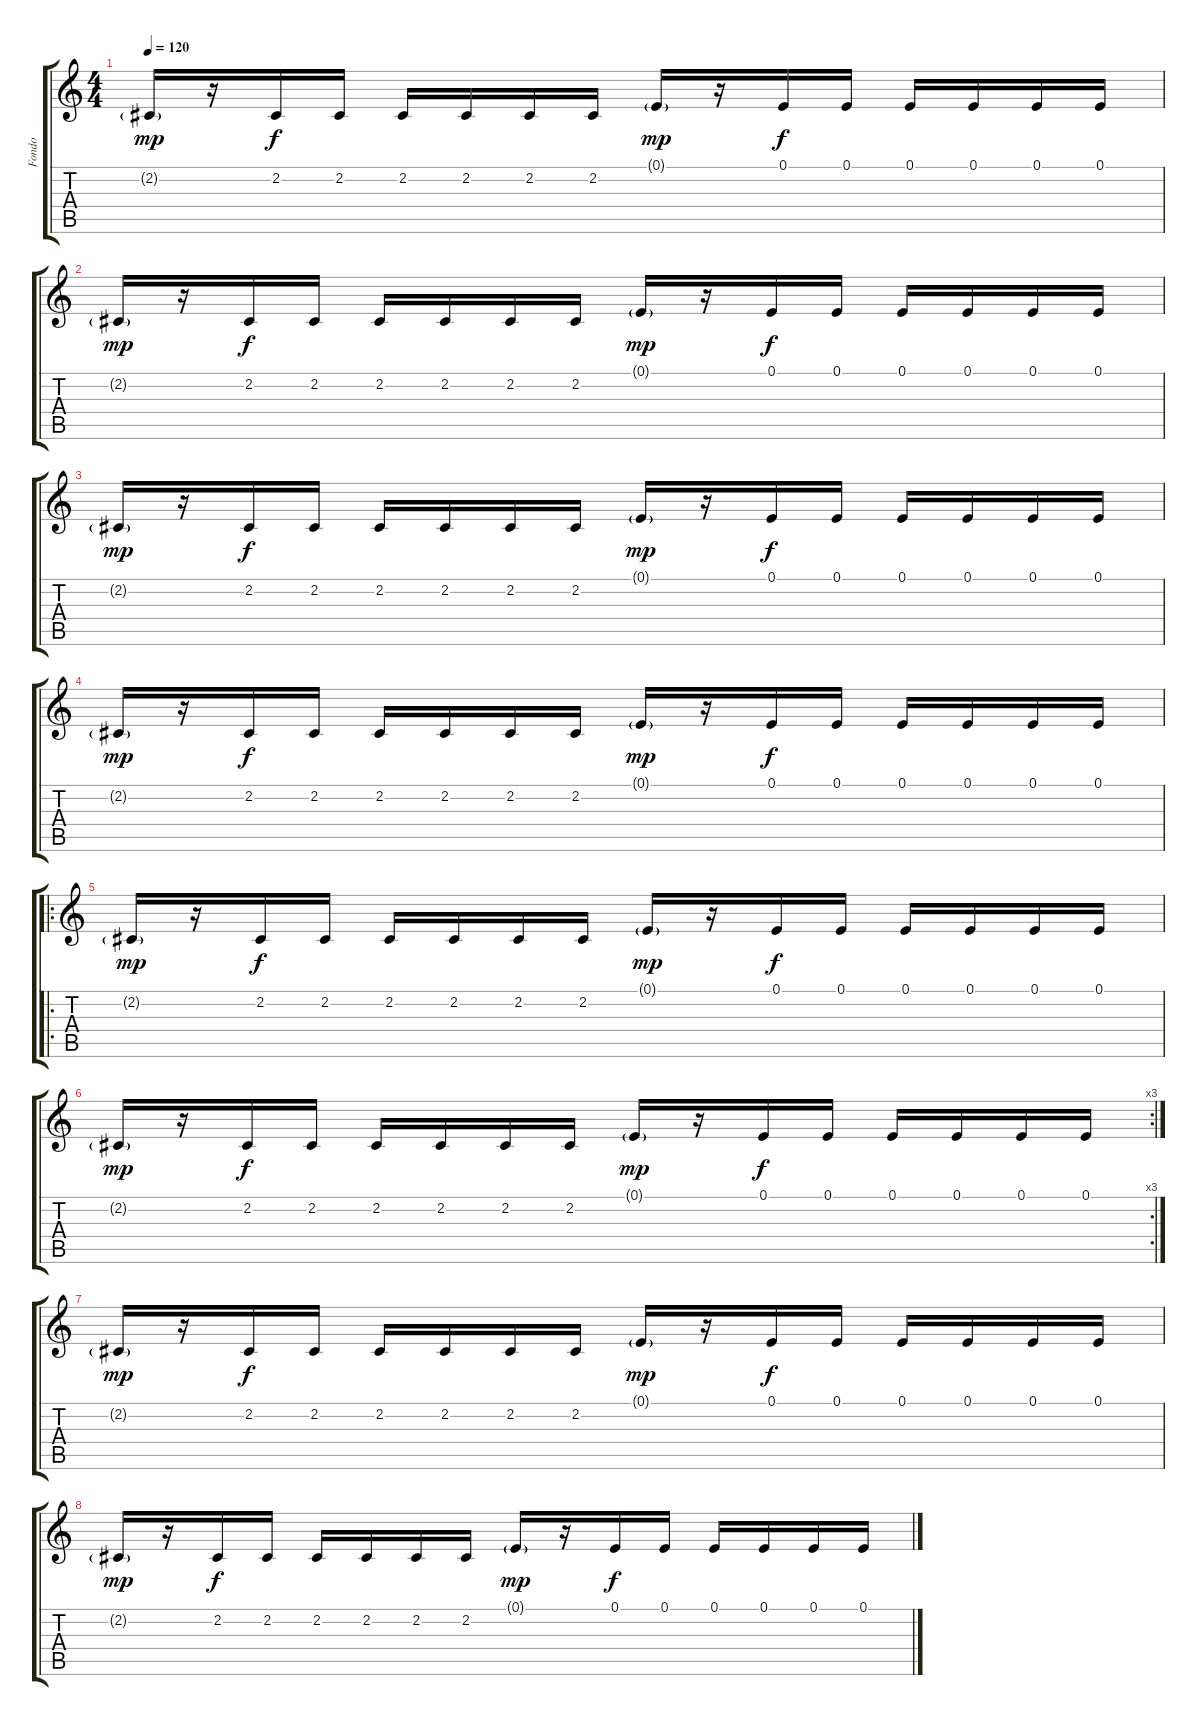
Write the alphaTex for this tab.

\track ("Fondo" "Fondo") {instrument woodblock}
\staff {score tabs}
\tuning (E4 B3 G3 D3 A2 E2) {hide}
\ts (4 4)
\tempo 120
\clef g2
\ks c
2.2{g}.16{dy mp} r.16 2.2.16{dy f} 2.2.16 2.2.16 2.2.16 2.2.16 2.2.16 0.1{g}.16{dy mp} r.16 0.1.16{dy f} 0.1.16 0.1.16 0.1.16 0.1.16 0.1.16 |
2.2{g}.16{dy mp} r.16 2.2.16{dy f} 2.2.16 2.2.16 2.2.16 2.2.16 2.2.16 0.1{g}.16{dy mp} r.16 0.1.16{dy f} 0.1.16 0.1.16 0.1.16 0.1.16 0.1.16 |
2.2{g}.16{dy mp} r.16 2.2.16{dy f} 2.2.16 2.2.16 2.2.16 2.2.16 2.2.16 0.1{g}.16{dy mp} r.16 0.1.16{dy f} 0.1.16 0.1.16 0.1.16 0.1.16 0.1.16 |
2.2{g}.16{dy mp} r.16 2.2.16{dy f} 2.2.16 2.2.16 2.2.16 2.2.16 2.2.16 0.1{g}.16{dy mp} r.16 0.1.16{dy f} 0.1.16 0.1.16 0.1.16 0.1.16 0.1.16 |
\ro
2.2{g}.16{dy mp} r.16 2.2.16{dy f} 2.2.16 2.2.16 2.2.16 2.2.16 2.2.16 0.1{g}.16{dy mp} r.16 0.1.16{dy f} 0.1.16 0.1.16 0.1.16 0.1.16 0.1.16 |
\rc 3
2.2{g}.16{dy mp} r.16 2.2.16{dy f} 2.2.16 2.2.16 2.2.16 2.2.16 2.2.16 0.1{g}.16{dy mp} r.16 0.1.16{dy f} 0.1.16 0.1.16 0.1.16 0.1.16 0.1.16 |
2.2{g}.16{dy mp} r.16 2.2.16{dy f} 2.2.16 2.2.16 2.2.16 2.2.16 2.2.16 0.1{g}.16{dy mp} r.16 0.1.16{dy f} 0.1.16 0.1.16 0.1.16 0.1.16 0.1.16 |
2.2{g}.16{dy mp} r.16 2.2.16{dy f} 2.2.16 2.2.16 2.2.16 2.2.16 2.2.16 0.1{g}.16{dy mp} r.16 0.1.16{dy f} 0.1.16 0.1.16 0.1.16 0.1.16 0.1.16
